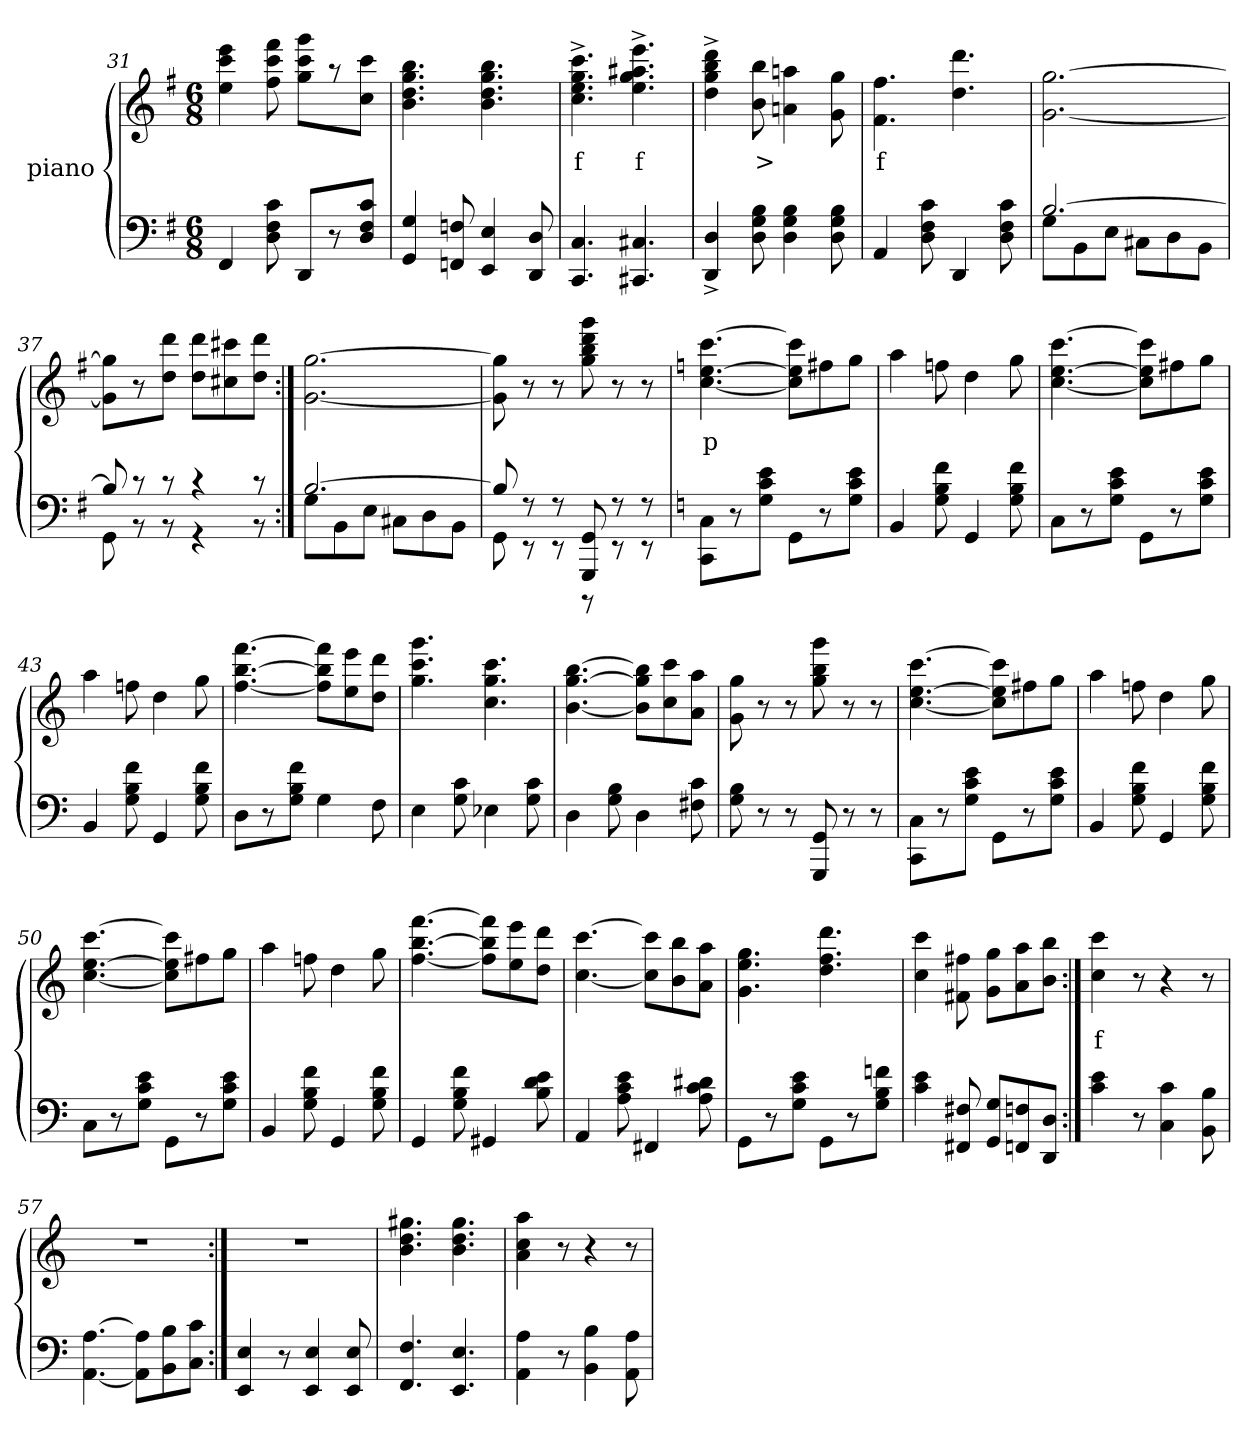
**kern	**kern	**text
*part2	*part1	*part1
*staff2	*staff1	*staff1
*I"piano	*I"piano	*
*clefF4	*clefG2	*
*k[f#]	*k[f#]	*
*M6/8	*M6/8	*
=31	=31	=31
4FF#	4eee 4ccc 4ee	.
8c 8F# 8D	8fff# 8ccc 8ff#	.
8DDL	8ggg 8ccc 8ggL	.
8r	8r	.
8c 8F# 8DJ	8ccc 8ccJ	.
=32	=32	=32
4G 4GG	4.bb 4.gg 4.dd 4.b	.
8Fn 8FFn	.	.
4E 4EE	4.bb 4.gg 4.dd 4.b	.
8D 8DD	.	.
=33	=33	=33
4.C 4.CC	4.ccc^> 4.gg^> 4.ee^> 4.cc^>	f
4.C#X 4.CC#X	4.eee^> 4.aa#X^> 4.gg^> 4.ee^>	f
=34	=34	=34
4D^> 4DD^>	4ddd^> 4bb^> 4gg^> 4dd^>	.
8B 8G 8D	8bb 8b	>
4B 4G 4D	4aan 4an	.
8B 8G 8D	8gg 8g	.
=35	=35	=35
4AA	4.ff# 4.f#	f
8c 8F# 8D	.	.
4DD	4.ddd 4.dd	.
8c 8F# 8D	.	.
=36	=36	=36
*^	*	*
[2.B	8GL	[2.gg [2.g	.
.	8BB	.	.
.	8EJ	.	.
.	8C#XL	.	.
.	8D	.	.
.	8BBJ	.	.
=37	=37	=37	=37
8B]	8GG	8gg] 8g]L	.
8r	8r	8r	.
8r	8r	8ddd 8ddJ	.
4r	4r	8ddd 8ddL	.
.	.	8ccc#X 8cc#X	.
8r	8r	8ddd 8ddJ	.
=38:|!	=38:|!	=38:|!	=38:|!
[2.B	8GL	[2.gg [2.g	.
.	8BB	.	.
.	8EJ	.	.
.	8C#XL	.	.
.	8D	.	.
.	8BBJ	.	.
=39	=39	=39	=39
8B]	8GG	8gg] 8g]	.
8r	8r	8r	.
8r	8r	8r	.
8GG 8GGG	8r	8ggg 8ddd 8bb 8gg	.
8r	8r	8r	.
8r	8r	8r	.
*v	*v	*	*
=40	=40	=40
*k[]	*k[]	*
8C 8CCL	[4.ccc [4.ee [4.cc	p
8r	.	.
8e 8c 8GJ	.	.
8GGL	8ccc] 8ee] 8cc]L	.
8r	8ff#X	.
8e 8c 8GJ	8ggJ	.
=41	=41	=41
4BB	4aa	.
8f 8B 8G	8ffn	.
4GG	4dd	.
8f 8B 8G	8gg	.
=42	=42	=42
8CL	[4.ccc [4.ee [4.cc	.
8r	.	.
8e 8c 8GJ	.	.
8GGL	8ccc] 8ee] 8cc]L	.
8r	8ff#X	.
8e 8c 8GJ	8ggJ	.
=43	=43	=43
4BB	4aa	.
8f 8B 8G	8ffn	.
4GG	4dd	.
8f 8B 8G	8gg	.
=44	=44	=44
8DL	[4.fff [4.bb [4.ff	.
8r	.	.
8f 8B 8GJ	.	.
4G	8fff] 8bb] 8ff]L	.
.	8eee 8ee	.
8F	8ddd 8ddJ	.
=45	=45	=45
4E	4.ggg 4.ccc 4.gg	.
8c 8G	.	.
4E-X	4.ccc 4.gg 4.cc	.
8c 8G	.	.
=46	=46	=46
4D	[4.bb [4.gg [4.b	.
8B 8G	.	.
4D	8bb] 8gg] 8b]L	.
.	8ccc 8cc	.
8c 8F#X	8aa 8aJ	.
=47	=47	=47
8B 8G	8gg 8g	.
8r	8r	.
8r	8r	.
8GG 8GGG	8ggg 8bb 8gg	.
8r	8r	.
8r	8r	.
=48	=48	=48
8C 8CCL	[4.ccc [4.ee [4.cc	.
8r	.	.
8e 8c 8GJ	.	.
8GGL	8ccc] 8ee] 8cc]L	.
8r	8ff#X	.
8e 8c 8GJ	8ggJ	.
=49	=49	=49
4BB	4aa	.
8f 8B 8G	8ffn	.
4GG	4dd	.
8f 8B 8G	8gg	.
=50	=50	=50
8CL	[4.ccc [4.ee [4.cc	.
8r	.	.
8e 8c 8GJ	.	.
8GGL	8ccc] 8ee] 8cc]L	.
8r	8ff#X	.
8e 8c 8GJ	8ggJ	.
=51	=51	=51
4BB	4aa	.
8f 8B 8G	8ffn	.
4GG	4dd	.
8f 8B 8G	8gg	.
=52	=52	=52
4GG	[4.fff [4.bb [4.ff	.
8f 8B 8G	.	.
4GG#X	8fff] 8bb] 8ff]L	.
.	8eee 8ee	.
8e 8d 8B	8ddd 8ddJ	.
=53	=53	=53
4AA	[4.ccc [4.cc	.
8e 8c 8A	.	.
4FF#X	8ccc] 8cc]L	.
.	8bb 8b	.
8d#X 8c 8A	8aa 8aJ	.
=54	=54	=54
8GGL	4.gg 4.ee 4.g	.
8r	.	.
8e 8c 8GJ	.	.
8GGL	4.ddd 4.ff 4.dd	.
8r	.	.
8fn 8B 8GJ	.	.
=55	=55	=55
4e 4c	4ccc 4cc	.
8F#X 8FF#X	8ff#X 8f#X	.
8G 8GGL	8gg 8gL	.
8Fn 8FFn	8aa 8a	.
8D 8DDJ	8bb 8bJ	.
=56:|!	=56:|!	=56:|!
4e 4c	4ccc 4cc	f
8r	8r	.
4c 4C	4r	.
8B 8BB	8r	.
=57	=57	=57
[4.A [4.AA	2.r	.
8A] 8AA]L	.	.
8B 8BB	.	.
8c 8CJ	.	.
=58:|!	=58:|!	=58:|!
4E 4EE	2.r	.
8r	.	.
4E 4EE	.	.
8E 8EE	.	.
=59	=59	=59
4.F 4.FF	4.gg#X 4.dd 4.b	.
4.E 4.EE	4.gg# 4.dd 4.b	.
=60	=60	=60
4A 4AA	4aa 4cc 4a	.
8r	8r	.
4B 4BB	4r	.
8A 8AA	8r	.
=	=	=
*-	*-	*-
